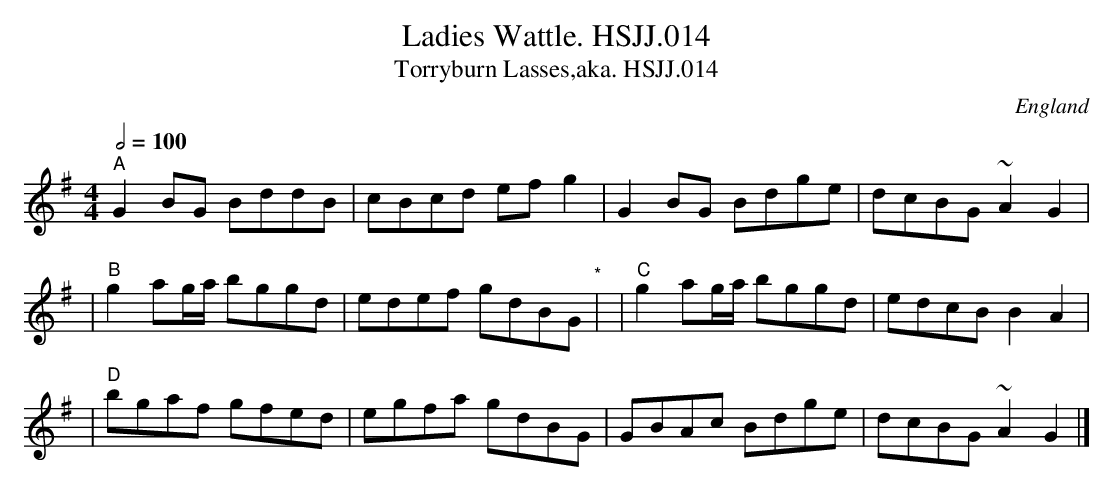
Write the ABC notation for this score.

X:1
T:Ladies Wattle. HSJJ.014
T:Torryburn Lasses,aka. HSJJ.014
L:1/8
M:4/4
O:England
Q:1/2=100
K:G
"^A"G2BG BddB|cBcd efg2|G2BG Bdge|dcBG~A2G2|!
|"^B"g2ag/a/ bggd|edef gdBG"*"|\
|"^C"g2ag/a/ bggd|edcBB2A2|!
|"^D"bgaf gfed|egfa gdBG|GBAc Bdge|dcBG~A2G2|]
